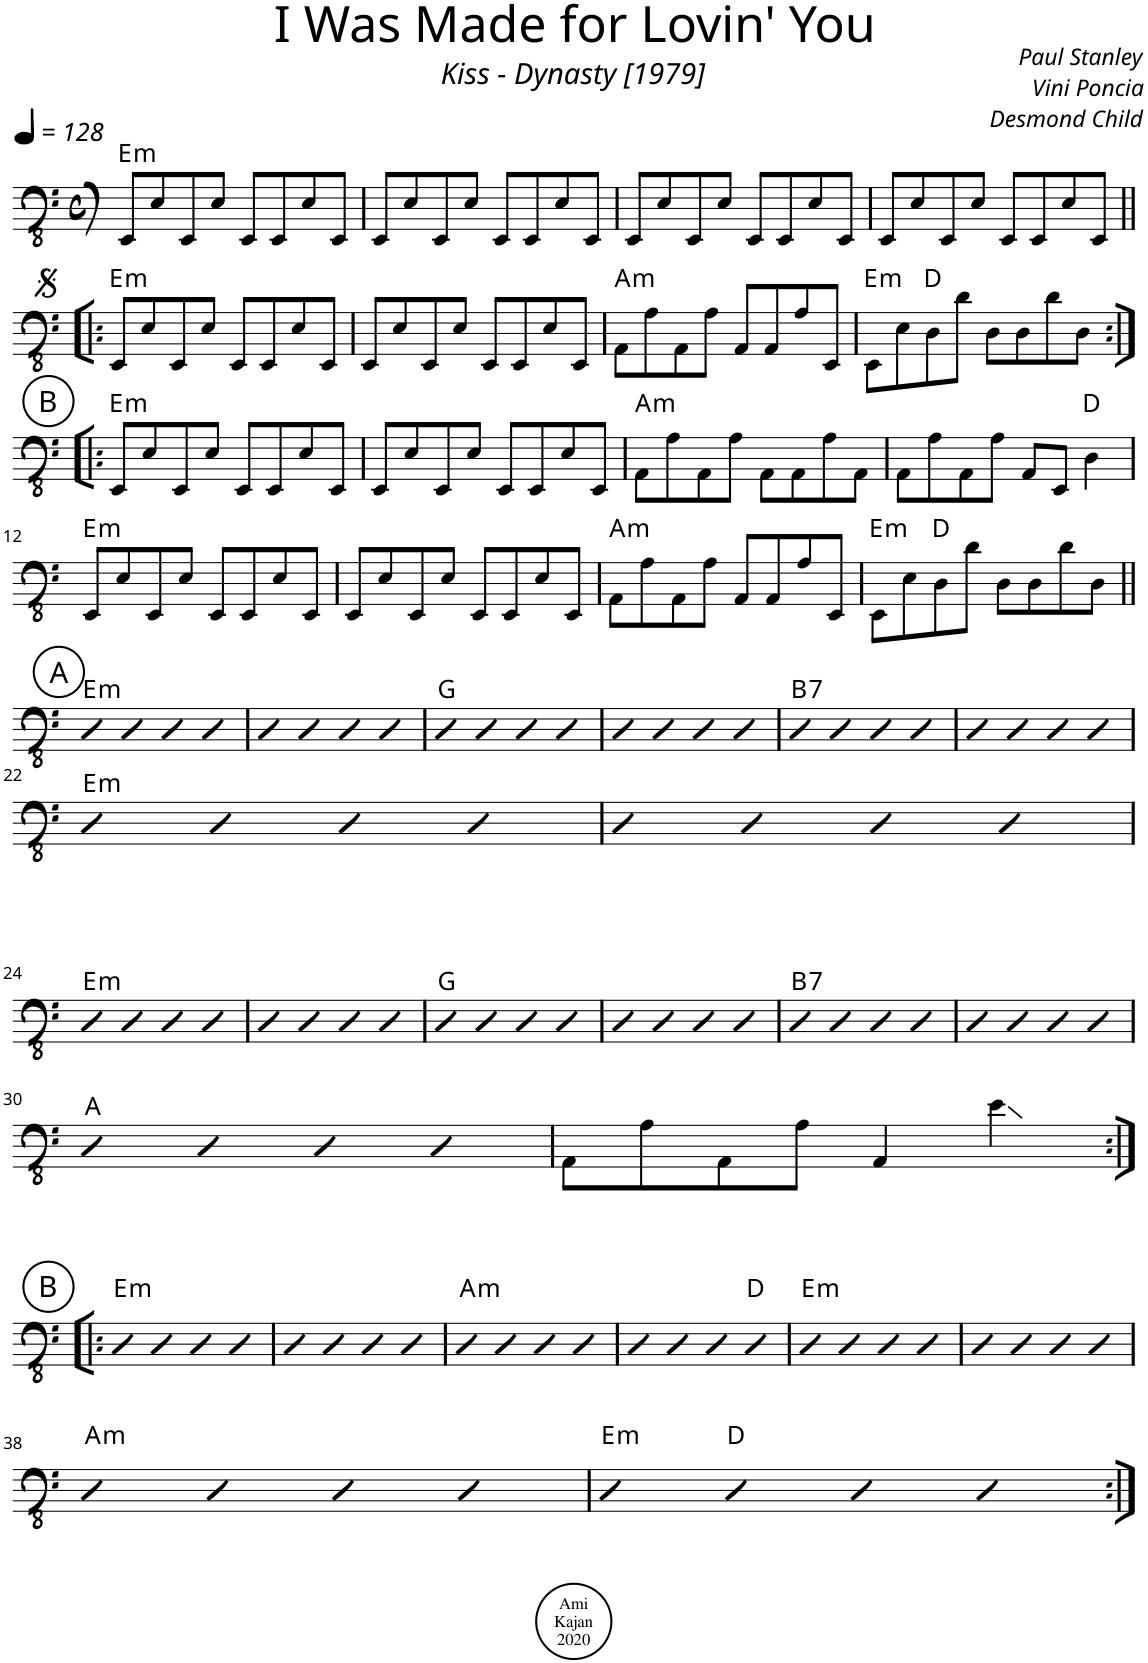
**kern	**harte
*part1	*part1
*staff1	*
*I"Akustinen basso	*
*I'Basso	*
*clefFv4	*
*k[]	*
*M4/4	*
*met(c)	*
*MM128	*
=	=
!	!LO:H:kt=m
8EEE/L	E:min
8EE/	.
8EEE/	.
8EE/J	.
8EEE/L	.
8EEE/	.
8EE/	.
8EEE/J	.
=1	=1
8EEE/L	.
8EE/	.
8EEE/	.
8EE/J	.
8EEE/L	.
8EEE/	.
8EE/	.
8EEE/J	.
=2	=2
8EEE/L	.
8EE/	.
8EEE/	.
8EE/J	.
8EEE/L	.
8EEE/	.
8EE/	.
8EEE/J	.
=3	=3
8EEE/L	.
8EE/	.
8EEE/	.
8EE/J	.
8EEE/L	.
8EEE/	.
8EE/	.
8EEE/J	.
!!LO:LB:g=z
=4!|:	=4!|:
!	!LO:H:kt=m
8EEE/L	E:min
8EE/	.
8EEE/	.
8EE/J	.
8EEE/L	.
8EEE/	.
8EE/	.
8EEE/J	.
=5	=5
8EEE/L	.
8EE/	.
8EEE/	.
8EE/J	.
8EEE/L	.
8EEE/	.
8EE/	.
8EEE/J	.
=6	=6
!	!LO:H:kt=m
8AAA\L	A:min
8AA\	.
8AAA\	.
8AA\J	.
8AAA/L	.
8AAA/	.
8AA/	.
8EEE/J	.
=7	=7
!	!LO:H:kt=m
8EEE\L	E:min
8EE\	.
8DD\	D:maj
8D\J	.
8DD\L	.
8DD\	.
8D\	.
8DD\J	.
!!LO:LB:g=z
!!LO:REH:place=s1:a:cj:enc=circle:fs=14:t=B
=8:|!|:	=8:|!|:
!	!LO:H:kt=m
8EEE/L	E:min
8EE/	.
8EEE/	.
8EE/J	.
8EEE/L	.
8EEE/	.
8EE/	.
8EEE/J	.
=9	=9
8EEE/L	.
8EE/	.
8EEE/	.
8EE/J	.
8EEE/L	.
8EEE/	.
8EE/	.
8EEE/J	.
=10	=10
!	!LO:H:kt=m
8AAA\L	A:min
8AA\	.
8AAA\	.
8AA\J	.
8AAA\L	.
8AAA\	.
8AA\	.
8AAA\J	.
=11	=11
8AAA\L	.
8AA\	.
8AAA\	.
8AA\J	.
8AAA/L	.
8EEE/J	.
4DD\	D:maj
!!LO:LB:g=z
=12	=12
!	!LO:H:kt=m
8EEE/L	E:min
8EE/	.
8EEE/	.
8EE/J	.
8EEE/L	.
8EEE/	.
8EE/	.
8EEE/J	.
=13	=13
8EEE/L	.
8EE/	.
8EEE/	.
8EE/J	.
8EEE/L	.
8EEE/	.
8EE/	.
8EEE/J	.
=14	=14
!	!LO:H:kt=m
8AAA\L	A:min
8AA\	.
8AAA\	.
8AA\J	.
8AAA/L	.
8AAA/	.
8AA/	.
8EEE/J	.
=15	=15
!	!LO:H:kt=m
8EEE\L	E:min
8EE\	.
8DD\	D:maj
8D\J	.
8DD\L	.
8DD\	.
8D\	.
8DD\J	.
!!LO:LB:g=z
!!LO:REH:place=s1:a:cj:enc=circle:fs=14:t=A
=16||	=16||
!	!LO:H:kt=m
4DD	E:min
4DD	.
4DD	.
4DD	.
=17	=17
4DD	.
4DD	.
4DD	.
4DD	.
=18	=18
4DD	G:maj
4DD	.
4DD	.
4DD	.
=19	=19
4DD	.
4DD	.
4DD	.
4DD	.
=20	=20
!	!LO:H:kt=7
4DDn	B:7
4DD	.
4DD	.
4DD	.
=21	=21
4DD	.
4DD	.
4DD	.
4DD	.
!!LO:LB:g=z
=22	=22
!	!LO:H:kt=m
4DD	E:min
4DD	.
4DD	.
4DD	.
=23	=23
4DD	.
4DD	.
4DD	.
4DD	.
!!LO:LB:g=z
=24	=24
!	!LO:H:kt=m
4DD	E:min
4DD	.
4DD	.
4DD	.
=25	=25
4DD	.
4DD	.
4DD	.
4DD	.
=26	=26
4DD	G:maj
4DD	.
4DD	.
4DD	.
=27	=27
4DD	.
4DD	.
4DD	.
4DD	.
=28	=28
!	!LO:H:kt=7
4DDn	B:7
4DD	.
4DD	.
4DD	.
=29	=29
4DD	.
4DD	.
4DD	.
4DD	.
!!LO:LB:g=z
=30	=30
4DD	A:maj
4DD	.
4DD	.
4DD	.
=31	=31
8AAA\L	.
8AA\	.
8AAA\	.
8AA\J	.
4AAA/	.
4E\	.
!!LO:LB:g=z
!!LO:REH:place=s1:a:cj:enc=circle:fs=14:t=B
=32:|!|:	=32:|!|:
!	!LO:H:kt=m
4DD	E:min
4DD	.
4DD	.
4DD	.
=33	=33
4DD	.
4DD	.
4DD	.
4DD	.
=34	=34
!	!LO:H:kt=m
4DD	A:min
4DD	.
4DD	.
4DD	.
=35	=35
4DD	.
4DD	.
4DD	.
4DD	D:maj
=36	=36
!	!LO:H:kt=m
4DD	E:min
4DD	.
4DD	.
4DD	.
=37	=37
4DD	.
4DD	.
4DD	.
4DD	.
!!LO:LB:g=z
=38	=38
!	!LO:H:kt=m
4DD	A:min
4DD	.
4DD	.
4DD	.
=39	=39
!	!LO:H:kt=m
4DD	E:min
4DD	D:maj
4DD	.
4DD	.
=:|!	=:|!
*-	*-
